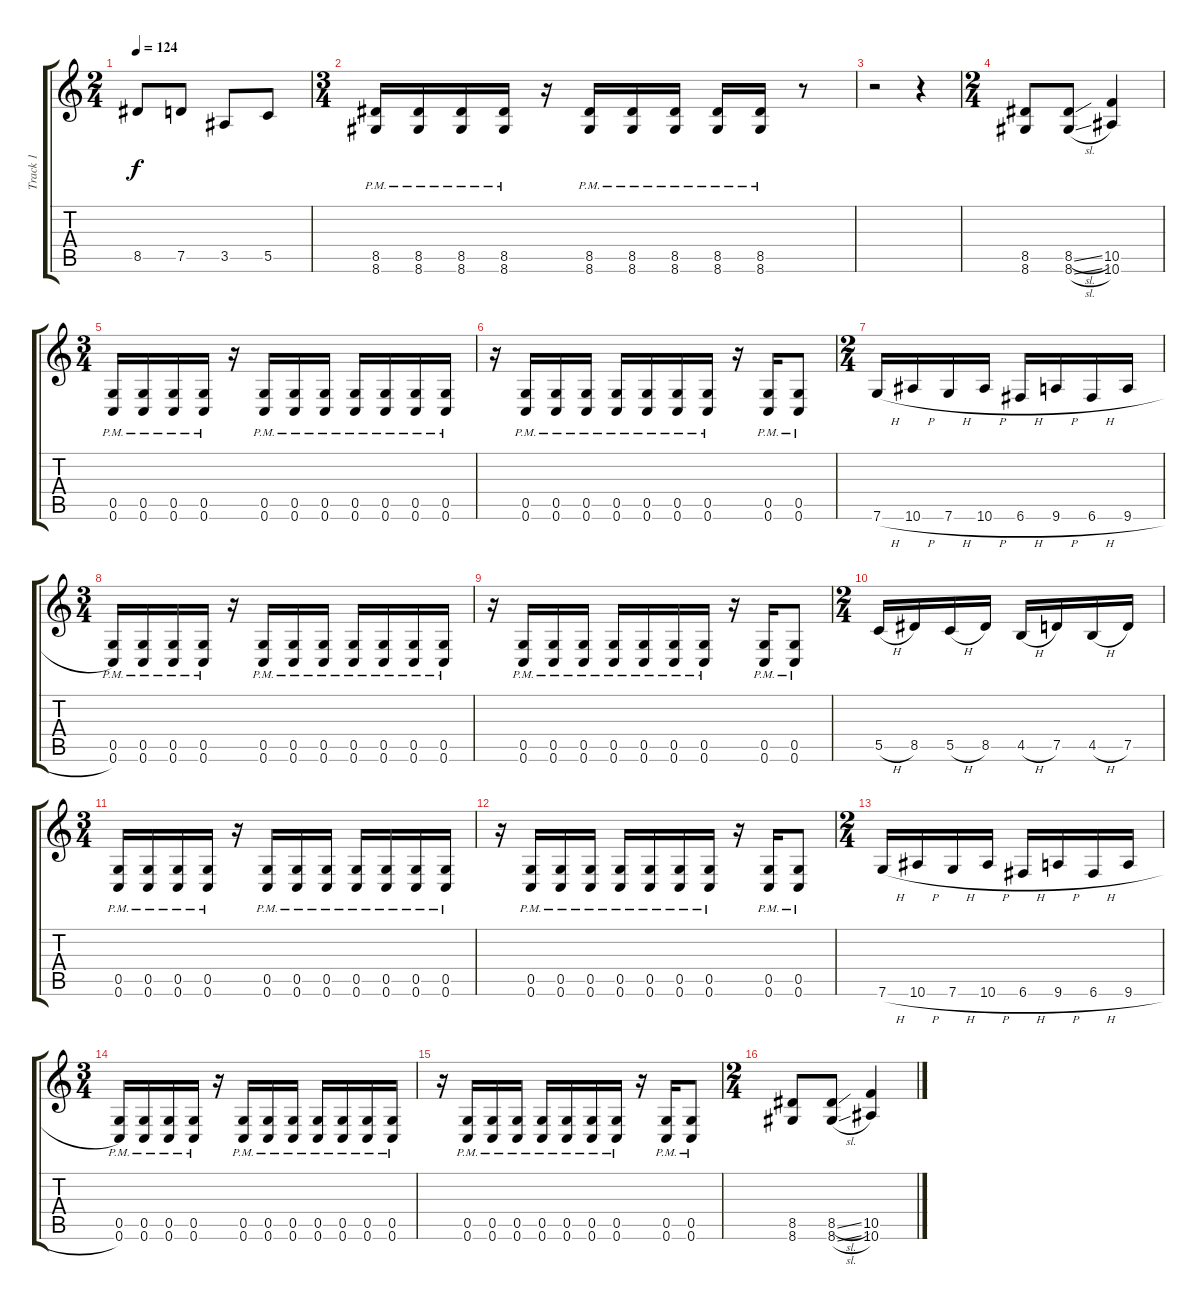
\track ("Track 1" "Track 1") {instrument distortionguitar}
\staff {score tabs}
\tuning (D4 A3 F3 C3 G2 C2) {hide}
\ts (2 4)
\tempo 124
\clef g2
\ks c
8.5.8{dy f} 7.5.8 3.5.8 5.5.8 |
\ts (3 4)
(8.5{pm} 8.6{pm}).16 (8.5{pm} 8.6{pm}).16 (8.5{pm} 8.6{pm}).16 (8.5{pm} 8.6{pm}).16 r.16 (8.5{pm} 8.6{pm}).16 (8.5{pm} 8.6{pm}).16 (8.5{pm} 8.6{pm}).16 (8.5{pm} 8.6{pm}).16 (8.5{pm} 8.6{pm}).16 r.8 |
r.2 r.4 |
\ts (2 4)
(8.5 8.6).8 (8.5{sl} 8.6{sl}).8 (10.5 10.6).4 |
\ts (3 4)
(0.5{pm} 0.6{pm}).16 (0.5{pm} 0.6{pm}).16 (0.5{pm} 0.6{pm}).16 (0.5{pm} 0.6{pm}).16 r.16 (0.5{pm} 0.6{pm}).16 (0.5{pm} 0.6{pm}).16 (0.5{pm} 0.6{pm}).16 (0.5{pm} 0.6{pm}).16 (0.5{pm} 0.6{pm}).16 (0.5{pm} 0.6{pm}).16 (0.5{pm} 0.6{pm}).16 |
r.16 (0.5{pm} 0.6{pm}).16 (0.5{pm} 0.6{pm}).16 (0.5{pm} 0.6{pm}).16 (0.5{pm} 0.6{pm}).16 (0.5{pm} 0.6{pm}).16 (0.5{pm} 0.6{pm}).16 (0.5{pm} 0.6{pm}).16 r.16 (0.5{pm} 0.6{pm}).16 (0.5{pm} 0.6{pm}).8 |
\ts (2 4)
7.6{h}.16 10.6{h}.16 7.6{h}.16 10.6{h}.16 6.6{h}.16 9.6{h}.16 6.6{h}.16 9.6{h}.16 |
\ts (3 4)
(0.5{pm} 0.6{pm}).16 (0.5{pm} 0.6{pm}).16 (0.5{pm} 0.6{pm}).16 (0.5{pm} 0.6{pm}).16 r.16 (0.5{pm} 0.6{pm}).16 (0.5{pm} 0.6{pm}).16 (0.5{pm} 0.6{pm}).16 (0.5{pm} 0.6{pm}).16 (0.5{pm} 0.6{pm}).16 (0.5{pm} 0.6{pm}).16 (0.5{pm} 0.6{pm}).16 |
r.16 (0.5{pm} 0.6{pm}).16 (0.5{pm} 0.6{pm}).16 (0.5{pm} 0.6{pm}).16 (0.5{pm} 0.6{pm}).16 (0.5{pm} 0.6{pm}).16 (0.5{pm} 0.6{pm}).16 (0.5{pm} 0.6{pm}).16 r.16 (0.5{pm} 0.6{pm}).16 (0.5{pm} 0.6{pm}).8 |
\ts (2 4)
5.5{h}.16 8.5.16 5.5{h}.16 8.5.16 4.5{h}.16 7.5.16 4.5{h}.16 7.5.16 |
\ts (3 4)
(0.5{pm} 0.6{pm}).16 (0.5{pm} 0.6{pm}).16 (0.5{pm} 0.6{pm}).16 (0.5{pm} 0.6{pm}).16 r.16 (0.5{pm} 0.6{pm}).16 (0.5{pm} 0.6{pm}).16 (0.5{pm} 0.6{pm}).16 (0.5{pm} 0.6{pm}).16 (0.5{pm} 0.6{pm}).16 (0.5{pm} 0.6{pm}).16 (0.5{pm} 0.6{pm}).16 |
r.16 (0.5{pm} 0.6{pm}).16 (0.5{pm} 0.6{pm}).16 (0.5{pm} 0.6{pm}).16 (0.5{pm} 0.6{pm}).16 (0.5{pm} 0.6{pm}).16 (0.5{pm} 0.6{pm}).16 (0.5{pm} 0.6{pm}).16 r.16 (0.5{pm} 0.6{pm}).16 (0.5{pm} 0.6{pm}).8 |
\ts (2 4)
7.6{h}.16 10.6{h}.16 7.6{h}.16 10.6{h}.16 6.6{h}.16 9.6{h}.16 6.6{h}.16 9.6{h}.16 |
\ts (3 4)
(0.5{pm} 0.6{pm}).16 (0.5{pm} 0.6{pm}).16 (0.5{pm} 0.6{pm}).16 (0.5{pm} 0.6{pm}).16 r.16 (0.5{pm} 0.6{pm}).16 (0.5{pm} 0.6{pm}).16 (0.5{pm} 0.6{pm}).16 (0.5{pm} 0.6{pm}).16 (0.5{pm} 0.6{pm}).16 (0.5{pm} 0.6{pm}).16 (0.5{pm} 0.6{pm}).16 |
r.16 (0.5{pm} 0.6{pm}).16 (0.5{pm} 0.6{pm}).16 (0.5{pm} 0.6{pm}).16 (0.5{pm} 0.6{pm}).16 (0.5{pm} 0.6{pm}).16 (0.5{pm} 0.6{pm}).16 (0.5{pm} 0.6{pm}).16 r.16 (0.5{pm} 0.6{pm}).16 (0.5{pm} 0.6{pm}).8 |
\ts (2 4)
(8.5 8.6).8 (8.5{sl} 8.6{sl}).8 (10.5 10.6).4
